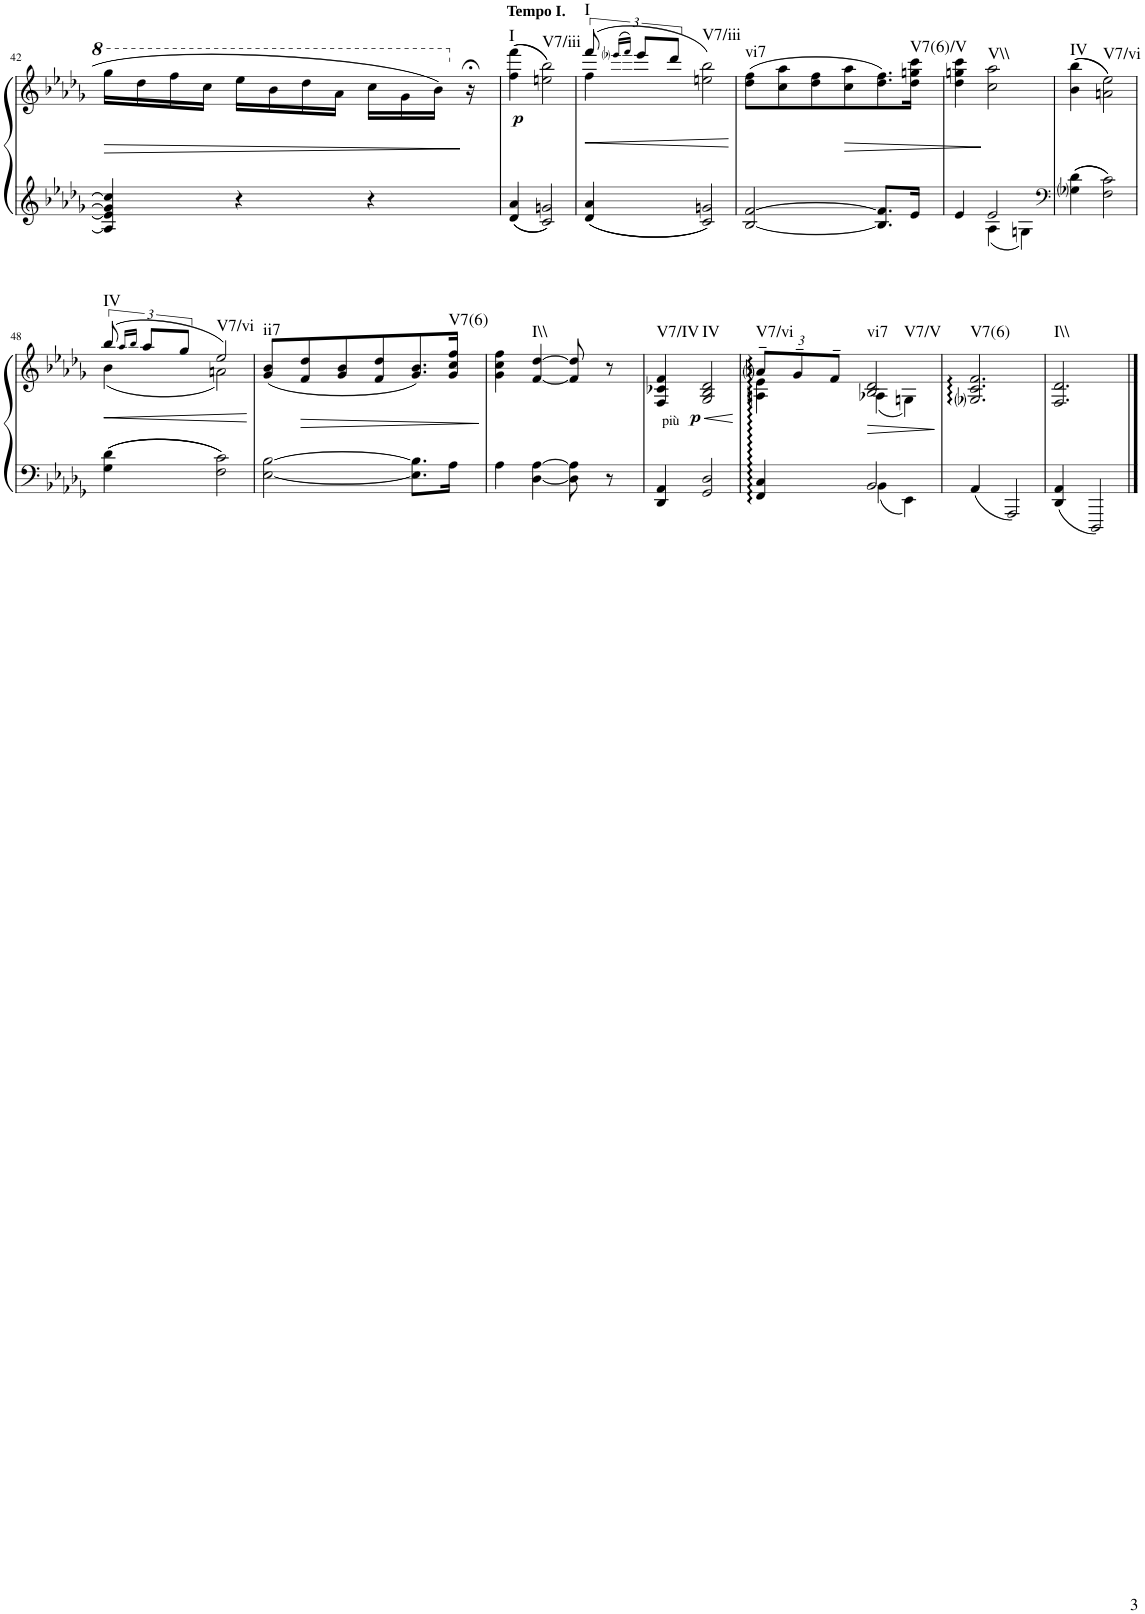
**kern	**kern	**dynam	**harte
*part1	*part1	*part1	*part1
*staff2	*staff1	*staff1/2	*
*I"Midi_1	*	*	*
!!LO:PB:g=z
*clefG2	*clefG2	*	*
*k[b-e-a-d-g-]	*k[b-e-a-d-g-]	*	*
*D-:	*D-:	*	*
*M3/4	*M3/4	*	*
=42	=42	=42	=42
!	!	!LO:HP:b	!
4A-/] 4e-/] 4g-/] 4cc/]	16ggg-\LL	>	.
.	16ddd-\	.	.
.	16fff\	.	.
.	16ccc\JJ	.	.
4r	16eee-\LL	.	.
.	16bb-\	.	.
.	16ddd-\	.	.
.	16aa-\JJ	.	.
4r	16ccc\LL	.	.
.	16gg-\	.	.
.	16bb-\JJ	.	.
.	16r;<	]	.
=43	=43	=43	=43
!	!LO:TX:a:B:t=Tempo I.	!	!
!	!	!LO:DY:b	!LO:H:kt=I
4d-/ 4a-/	((4ff\ 4fff\	p	N
!	!	!	!LO:H:kt=V7/iii
2c/ 2gn/	2een\ 2bb-\))	.	N
=44	=44	=44	=44
!	!	!LO:HP:b	!LO:H:kt=I
*	*^	*	*
4d-/ 4a-/	(12fff/	4ff\	<	N
.	(16qeee-i/LL	.	.	.
.	16qfff/JJ)	.	.	.
.	12eee-/L	.	.	.
.	12ddd-/J	.	.	.
!	!	!	!	!LO:H:kt=V7/iii
2c/ 2gn/	2een\ 2bb-\)	2ryy	.	N
*	*v	*v	*	*
.	.	[	.
=45	=45	=45	=45
!	!	!	!LO:H:kt=vi7
[2B-/ [2f/	(8dd-\ 8ff\L	.	N
.	8cc\ 8aa-\	.	.
.	8dd-\ 8ff\	.	.
!	!	!LO:HP:b	!
.	8cc\ 8aa-\	>	.
8.B-/] 8.f/]L	8.dd-\ 8.ff\)	.	.
!	!	!	!LO:H:kt=V7(6)/V
16e-/Jk	16dd-\ 16ggn\ 16ccc\Jk	.	N
=46	=46	=46	=46
*^	*	*	*
4e-/	4ryy	4dd-\ 4ggn\ 4ccc\	.	.
!	!	!	!	!LO:H:kt=V\\
2e-/	4A-\	2cc\ 2aa-\	]	N
.	4Gn\	.	.	.
*v	*v	*	*	*
=47	=47	=47	=47
*clefF4	*	*	*
*^	*	*	*
!	!	!	!	!LO:H:kt=IV
*v	*v	*	*	*
4G-i\ 4d-\	((4b-\ 4bb-\	.	N
!	!	!	!LO:H:kt=V7/vi
2F\ 2c\	2an\ 2ee-\))	.	N
!!LO:LB:g=z
=48	=48	=48	=48
!	!	!LO:HP:b	!LO:H:kt=IV
*	*^	*	*
4G-\ 4d-\	(12bb-/	(4b-\	<	N
.	16qaa-/LL	.	.	.
.	16qbb-/JJ	.	.	.
.	12aa-/L	.	.	.
.	12gg-/J	.	.	.
!	!	!	!	!LO:H:kt=V7/vi
2F\ 2c\	2ee-/)	2an\)	.	N
*	*v	*v	*	*
.	.	[	.
=49	=49	=49	=49
!	!	!	!LO:H:kt=ii7
[2E-\ [2B-\	(8g-/ 8b-/L	.	N
!	!	!LO:HP:b	!
.	8f/ 8dd-/	>	.
.	8g-/ 8b-/	.	.
.	8f/ 8dd-/	.	.
8.E-\] 8.B-\]L	8.g-/ 8.b-/)	.	.
!	!	!	!LO:H:kt=V7(6)
16A-\Jk	16g-/ 16cc/ 16ff/Jk	.	N
.	.	]	.
=50	=50	=50	=50
4A-\	4g-\ 4cc\ 4ff\	.	.
!	!	!	!LO:H:kt=I\\
[4D-\ [4A-\	[4f/ [4dd-/	.	N
8D-\] 8A-\]	8f/] 8dd-/]	.	.
8r	8r	.	.
=51	=51	=51	=51
!	!LO:TX:b:t=più	!	!LO:H:kt=V7/IV
4DD-/ 4AA-/	4F/ 4c-X/ 4f/	.	N
!	!	!LO:HP:b	!
!	!	!LO:DY:n=1:b	!LO:H:kt=IV
2GG-/ 2D-/	2G-/ 2B-/ 2d-/	< p	N
.	.	[	.
=52	=52	=52	=52
*^	*	*	*
*	*	*Xbrackettup	*	*
*	*	*^	*	*
!	!	!	!	!	!LO:H:kt=V7/vi
4FF/ 4C/	4ryy	12a-i~/L	4An\ 4e-\	.	N
.	.	12g-~/	.	.	.
.	.	12f~/J	.	.	.
!	!	!	!	!LO:HP:b	!LO:H:n=1:kt=vi7
!	!	!	!	!	!LO:H:n=2:kt=V7/V
2BB-/	4BB-\	2B-/ 2d-/	(4A-X\	>	N N
.	4EE-\	.	4Gn\)	.	.
*v	*v	*	*	*	*
*	*v	*v	*	*
.	.	]	.
=53	=53	=53	=53
!	!	!	!LO:H:kt=V7(6)
4AA-/	2.G-i/ 2.c/ 2.f/	.	N
2AAA-/	.	.	.
=54	=54	=54	=54
!	!	!	!LO:H:kt=I\\
4DD-/ 4AA-/	2.F/ 2.d-/	.	N
2DDD-/	.	.	.
==	==	==	==
*-	*-	*-	*-
